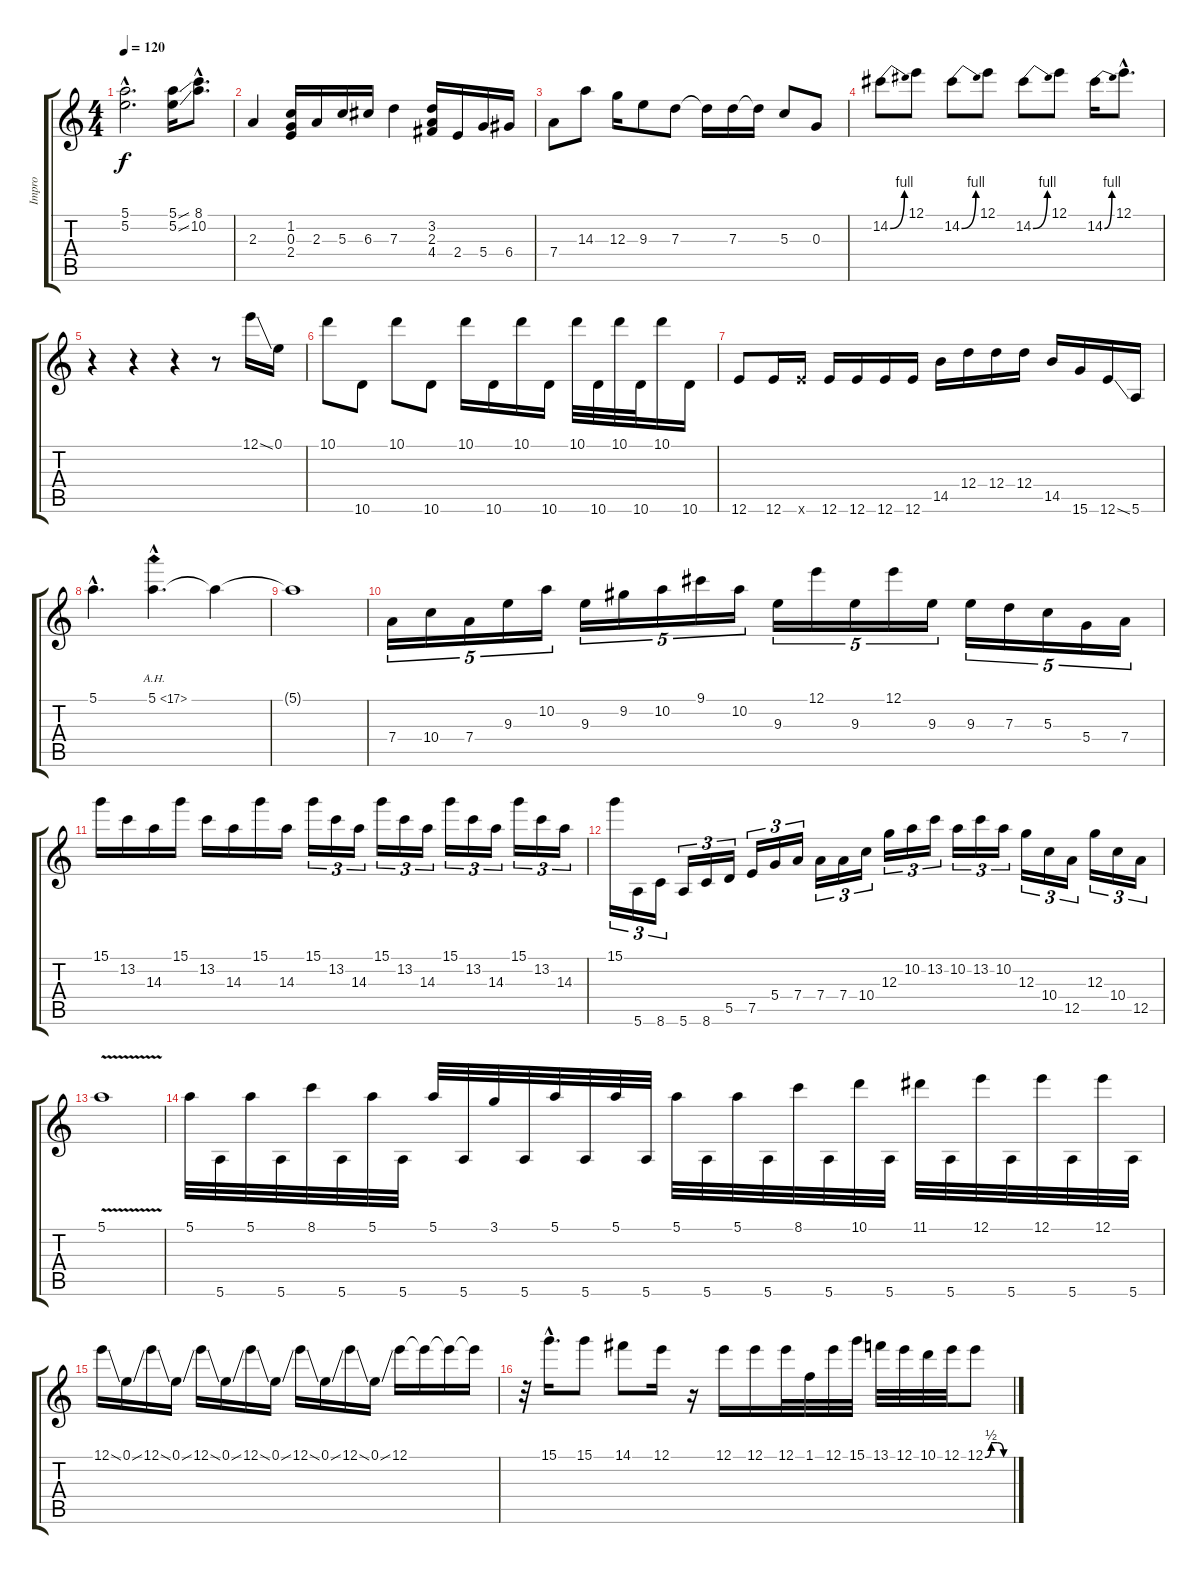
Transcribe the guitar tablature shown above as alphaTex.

\track ("Impro" "Impro") {instrument electricguitarjazz}
\staff {score tabs}
\tuning (E4 B3 G3 D3 A2 E2) {hide}
\ts (4 4)
\tempo 120
\clef g2
\ks c
(5.1{hac} 5.2{hac}).2{d dy f} (5.1{ss} 5.2{ss}).16 (8.1{hac} 10.2{hac}).8{d} |
2.3.4 (1.2 0.3 2.4).16 2.3.16 5.3.16 6.3.16 7.3.4 (3.2 2.3 4.4).16 2.4.16 5.4.16 6.4.16 |
7.4.8 14.3.8 12.3.16 9.3.8 7.3.8 7.3{t}.16 7.3.16 7.3{t}.16 5.3.8 0.3.8 |
14.2{be (bend 0 0 60 4)}.8 12.1.8 14.2{be (bend 0 0 60 4)}.8 12.1.8 14.2{be (bend 0 0 60 4)}.8 12.1.8 14.2{be (bend 0 0 60 4)}.16 12.1{hac}.8{d} |
r.4 r.4 r.4 r.8 12.1{ss}.16 0.1.16 |
10.1.8 10.6.8 10.1.8 10.6.8 10.1.16 10.6.16 10.1.16 10.6.16 10.1.32 10.6.32 10.1.32 10.6.32 10.1.16 10.6.16 |
12.6.8 12.6.16 12.6{x}.16 12.6.16 12.6.16 12.6.16 12.6.16 14.5.16 12.4.16 12.4.16 12.4.16 14.5.16 15.6.16 12.6{ss}.16 5.6.16 |
5.1{hac}.4{d} 5.1{ah 12 hac}.4{d} 5.1{t}.4 |
5.1{t}.1 |
7.4.16{tu (5 4)} 10.4.16{tu (5 4)} 7.4.16{tu (5 4)} 9.3.16{tu (5 4)} 10.2.16{tu (5 4)} 9.3.16{tu (5 4)} 9.2.16{tu (5 4)} 10.2.16{tu (5 4)} 9.1.16{tu (5 4)} 10.2.16{tu (5 4)} 9.3.16{tu (5 4)} 12.1.16{tu (5 4)} 9.3.16{tu (5 4)} 12.1.16{tu (5 4)} 9.3.16{tu (5 4)} 9.3.16{tu (5 4)} 7.3.16{tu (5 4)} 5.3.16{tu (5 4)} 5.4.16{tu (5 4)} 7.4.16{tu (5 4)} |
15.1.16 13.2.16 14.3.16 15.1.16 13.2.16 14.3.16 15.1.16 14.3.16 15.1.16{tu (3 2)} 13.2.16{tu (3 2)} 14.3.16{tu (3 2)} 15.1.16{tu (3 2)} 13.2.16{tu (3 2)} 14.3.16{tu (3 2)} 15.1.16{tu (3 2)} 13.2.16{tu (3 2)} 14.3.16{tu (3 2)} 15.1.16{tu (3 2)} 13.2.16{tu (3 2)} 14.3.16{tu (3 2)} |
15.1.16{tu (3 2)} 5.6.16{tu (3 2)} 8.6.16{tu (3 2)} 5.6.16{tu (3 2)} 8.6.16{tu (3 2)} 5.5.16{tu (3 2)} 7.5.16{tu (3 2)} 5.4.16{tu (3 2)} 7.4.16{tu (3 2)} 7.4.16{tu (3 2)} 7.4.16{tu (3 2)} 10.4.16{tu (3 2)} 12.3.16{tu (3 2)} 10.2.16{tu (3 2)} 13.2.16{tu (3 2)} 10.2.16{tu (3 2)} 13.2.16{tu (3 2)} 10.2.16{tu (3 2)} 12.3.16{tu (3 2)} 10.4.16{tu (3 2)} 12.5.16{tu (3 2)} 12.3.16{tu (3 2)} 10.4.16{tu (3 2)} 12.5.16{tu (3 2)} |
5.1{v}.1 |
5.1.32 5.6.32 5.1.32 5.6.32 8.1.32 5.6.32 5.1.32 5.6.32 5.1.32 5.6.32 3.1.32 5.6.32 5.1.32 5.6.32 5.1.32 5.6.32 5.1.32 5.6.32 5.1.32 5.6.32 8.1.32 5.6.32 10.1.32 5.6.32 11.1.32 5.6.32 12.1.32 5.6.32 12.1.32 5.6.32 12.1.32 5.6.32 |
12.1{ss}.16 0.1{ss}.16 12.1{ss}.16 0.1{ss}.16 12.1{ss}.16 0.1{ss}.16 12.1{ss}.16 0.1{ss}.16 12.1{ss}.16 0.1{ss}.16 12.1{ss}.16 0.1{ss}.16 12.1.16 12.1{t}.16 12.1{t}.16 12.1{t}.16 |
r.32 15.1{hac}.16{d} 15.1.8 14.1.8 12.1.16 r.16 12.1.16 12.1.16 12.1.32 1.1.32 12.1.32 15.1.32 13.1.32 12.1.32 10.1.32 12.1.32 12.1{be (custom 0 0 15 2 30 2 45 0 60 0)}.8
